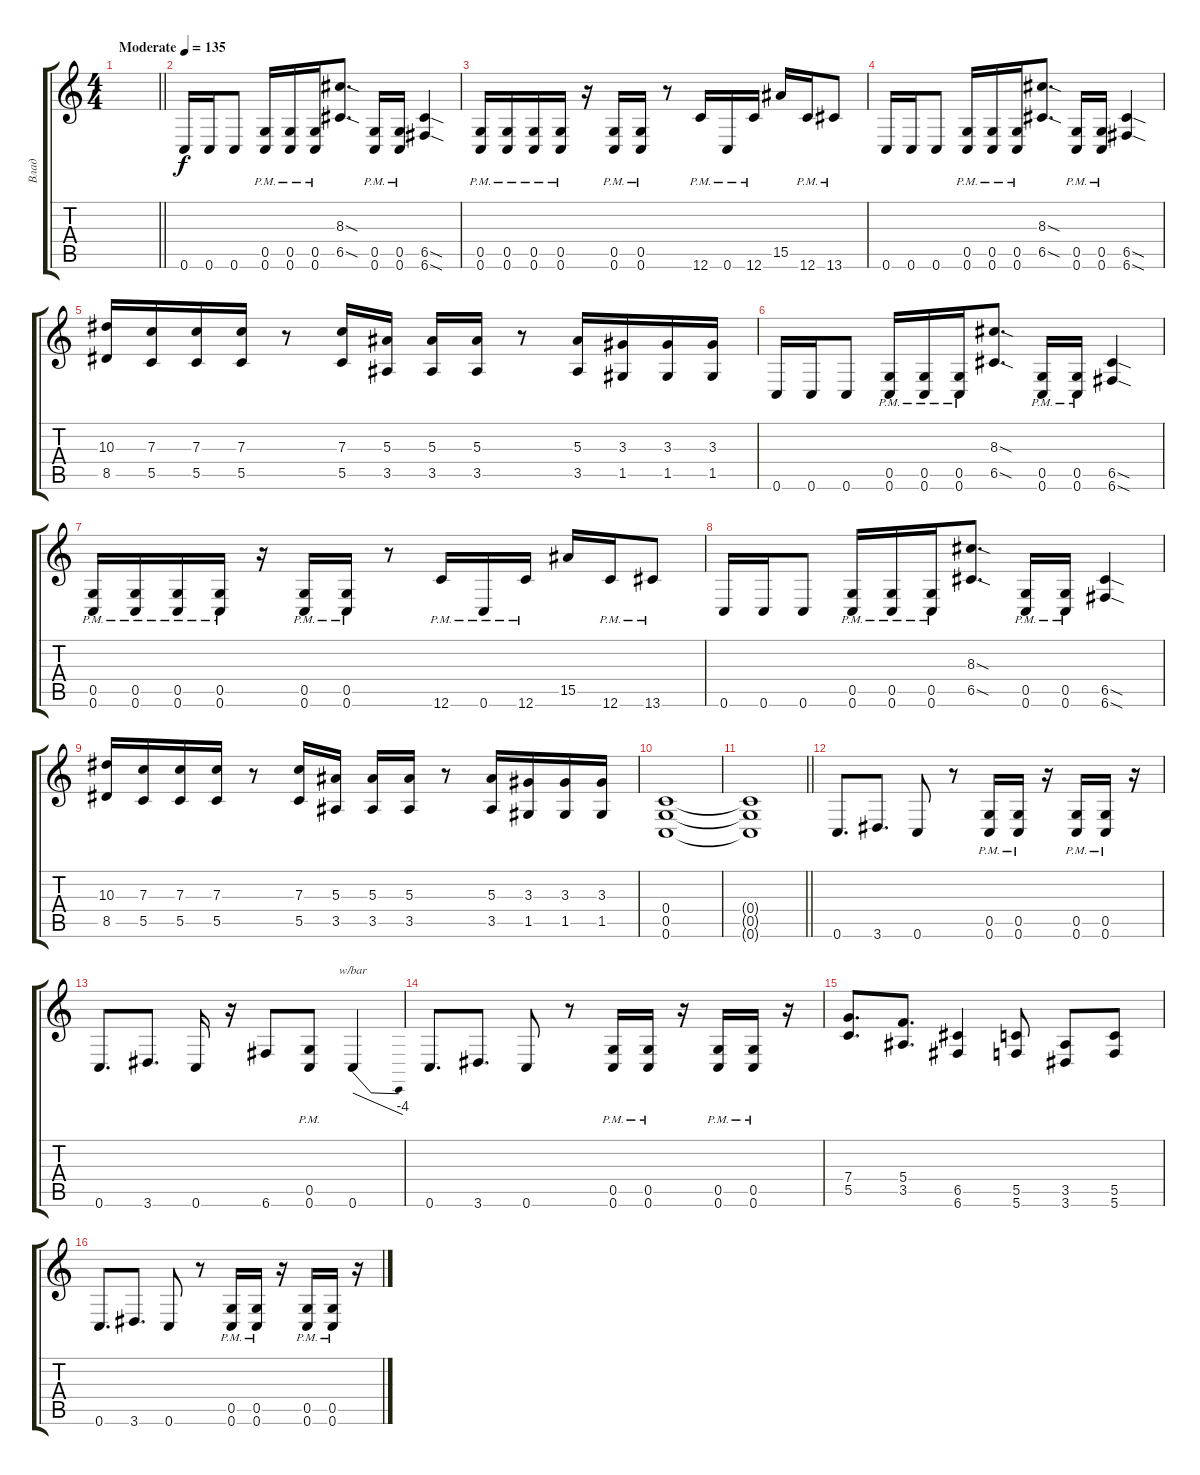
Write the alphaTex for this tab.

\track ("Влад" "Влад") {instrument distortionguitar}
\staff {score tabs}
\tuning (D4 A3 F3 C3 G2 C2) {hide}
\ts (4 4)
\tempo (135 "Moderate")
\clef g2
\barLineRight lightlight
\ks c
|
0.6.16 0.6.16 0.6.8 (0.5{pm} 0.6{pm}).16 (0.5{pm} 0.6{pm}).16 (0.5{pm} 0.6{pm}).16 (8.3{sod} 6.5{sod}).8{d} (0.5{pm} 0.6{pm}).16 (0.5{pm} 0.6{pm}).16 (6.5{sod} 6.6{sod}).4 |
(0.5{pm} 0.6{pm}).16 (0.5{pm} 0.6{pm}).16 (0.5{pm} 0.6{pm}).16 (0.5{pm} 0.6{pm}).16 r.16 (0.5{pm} 0.6{pm}).16 (0.5{pm} 0.6{pm}).16 r.8 12.6{pm}.16 0.6{pm}.16 12.6{pm}.16 15.5.16 12.6{pm}.16 13.6{pm}.8 |
0.6.16 0.6.16 0.6.8 (0.5{pm} 0.6{pm}).16 (0.5{pm} 0.6{pm}).16 (0.5{pm} 0.6{pm}).16 (8.3{sod} 6.5{sod}).8{d} (0.5{pm} 0.6{pm}).16 (0.5{pm} 0.6{pm}).16 (6.5{sod} 6.6{sod}).4 |
(10.3 8.5).16 (7.3 5.5).16 (7.3 5.5).16 (7.3 5.5).16 r.8 (7.3 5.5).16 (5.3 3.5).16 (5.3 3.5).16 (5.3 3.5).16 r.8 (5.3 3.5).16 (3.3 1.5).16 (3.3 1.5).16 (3.3 1.5).16 |
0.6.16 0.6.16 0.6.8 (0.5{pm} 0.6{pm}).16 (0.5{pm} 0.6{pm}).16 (0.5{pm} 0.6{pm}).16 (8.3{sod} 6.5{sod}).8{d} (0.5{pm} 0.6{pm}).16 (0.5{pm} 0.6{pm}).16 (6.5{sod} 6.6{sod}).4 |
(0.5{pm} 0.6{pm}).16 (0.5{pm} 0.6{pm}).16 (0.5{pm} 0.6{pm}).16 (0.5{pm} 0.6{pm}).16 r.16 (0.5{pm} 0.6{pm}).16 (0.5{pm} 0.6{pm}).16 r.8 12.6{pm}.16 0.6{pm}.16 12.6{pm}.16 15.5.16 12.6{pm}.16 13.6{pm}.8 |
0.6.16 0.6.16 0.6.8 (0.5{pm} 0.6{pm}).16 (0.5{pm} 0.6{pm}).16 (0.5{pm} 0.6{pm}).16 (8.3{sod} 6.5{sod}).8{d} (0.5{pm} 0.6{pm}).16 (0.5{pm} 0.6{pm}).16 (6.5{sod} 6.6{sod}).4 |
(10.3 8.5).16 (7.3 5.5).16 (7.3 5.5).16 (7.3 5.5).16 r.8 (7.3 5.5).16 (5.3 3.5).16 (5.3 3.5).16 (5.3 3.5).16 r.8 (5.3 3.5).16 (3.3 1.5).16 (3.3 1.5).16 (3.3 1.5).16 |
(0.4 0.5 0.6).1 |
\barLineRight lightlight
(0.4{t} 0.5{t} 0.6{t}).1 |
0.6.8{d} 3.6.8{d} 0.6.8 r.8 (0.5{pm} 0.6{pm}).16 (0.5{pm} 0.6{pm}).16 r.16 (0.5{pm} 0.6{pm}).16 (0.5{pm} 0.6{pm}).16 r.16 |
0.6.8{d} 3.6.8{d} 0.6.16 r.16 6.6.8 (0.5{pm} 0.6{pm}).8 0.6.4{tbe (dive default 0 0 60 -16)} |
0.6.8{d} 3.6.8{d} 0.6.8 r.8 (0.5{pm} 0.6{pm}).16 (0.5{pm} 0.6{pm}).16 r.16 (0.5{pm} 0.6{pm}).16 (0.5{pm} 0.6{pm}).16 r.16 |
(7.4 5.5).8{d} (5.4 3.5).8{d} (6.5 6.6).4 (5.5 5.6).8 (3.5 3.6).8 (5.5 5.6).8 |
0.6.8{d} 3.6.8{d} 0.6.8 r.8 (0.5 0.6{pm}).16 (0.5 0.6{pm}).16 r.16 (0.5 0.6{pm}).16 (0.5 0.6{pm}).16 r.16
